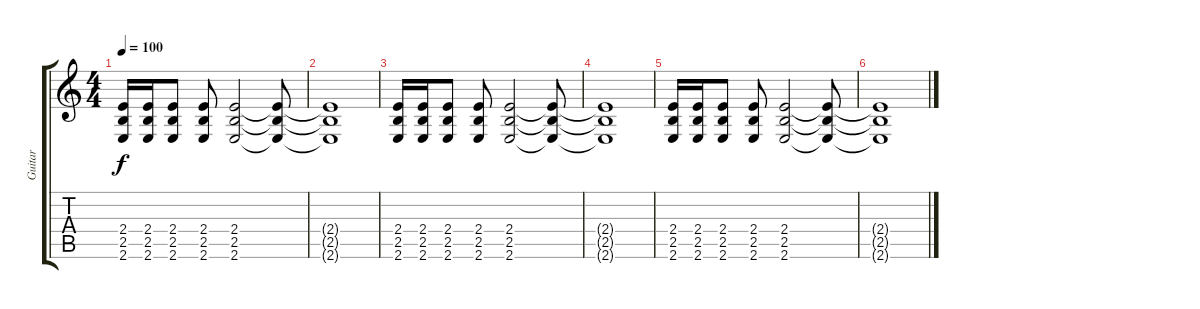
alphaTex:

\track ("Guitar" "Guitar") {instrument distortionguitar}
\staff {score tabs}
\tuning (E4 B3 G3 D3 A2 D2) {hide}
\ts (4 4)
\tempo 100
\clef g2
\ks c
(2.4 2.5 2.6).16{dy f} (2.4 2.5 2.6).16 (2.4 2.5 2.6).8 (2.4 2.5 2.6).8 (2.4 2.5 2.6).2 (2.4{t} 2.5{t} 2.6{t}).8 |
(2.4{t} 2.5{t} 2.6{t}).1 |
(2.4 2.5 2.6).16 (2.4 2.5 2.6).16 (2.4 2.5 2.6).8 (2.4 2.5 2.6).8 (2.4 2.5 2.6).2 (2.4{t} 2.5{t} 2.6{t}).8 |
(2.4{t} 2.5{t} 2.6{t}).1 |
(2.4 2.5 2.6).16 (2.4 2.5 2.6).16 (2.4 2.5 2.6).8 (2.4 2.5 2.6).8 (2.4 2.5 2.6).2 (2.4{t} 2.5{t} 2.6{t}).8 |
(2.4{t} 2.5{t} 2.6{t}).1
